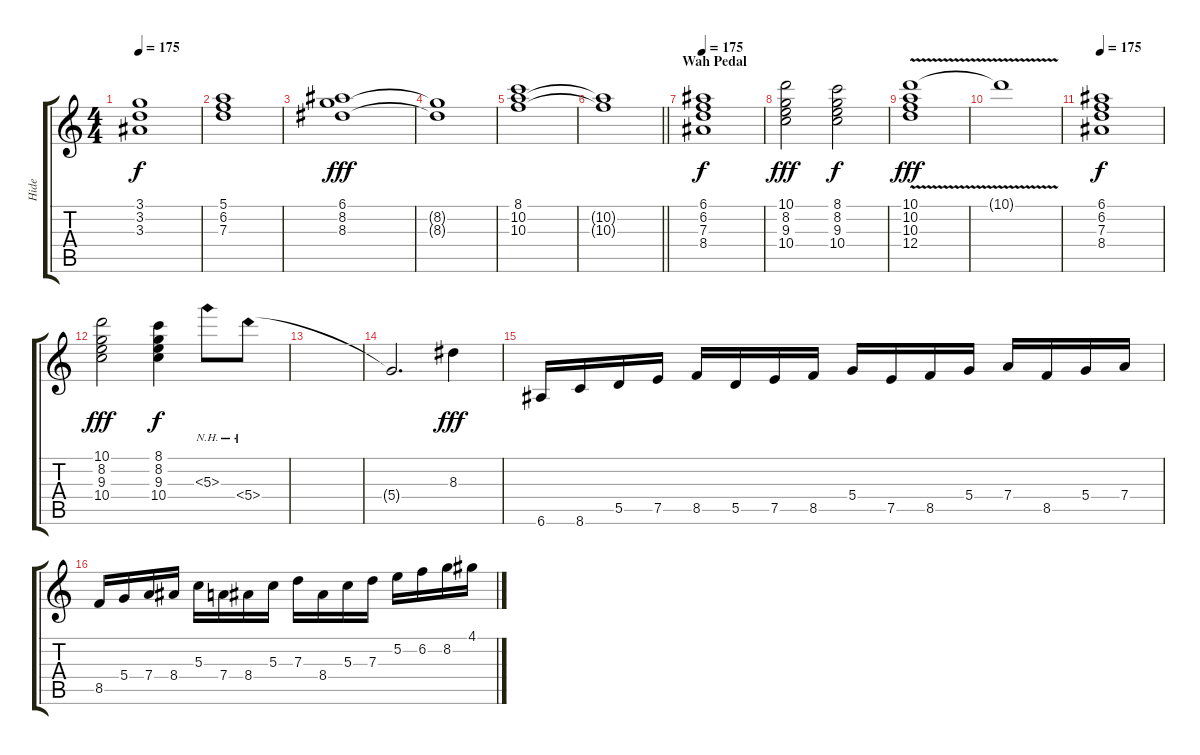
\track ("Hide" "Hide") {instrument distortionguitar}
\staff {score tabs}
\tuning (E4 B3 G3 D3 A2 E2) {hide}
\ts (4 4)
\tempo 175
\clef g2
\ks c
(3.1 3.2 3.3).1{dy f} |
(5.1 6.2 7.3).1 |
(6.1 8.2 8.3).1{dy fff} |
(8.2{t} 8.3{t}).1 |
(8.1 10.2 10.3).1 |
\barLineRight lightlight
(10.2{t} 10.3{t}).1 |
\section ("" "Wah Pedal")
\tempo 175
(6.1 6.2 7.3 8.4).1{dy f volume 16 instrument distortionguitar} |
(10.1 8.2 9.3 10.4).2{dy fff} (8.1 8.2 9.3 10.4).2{dy f} |
(10.1{v} 10.2 10.3 12.4).1{dy fff} |
10.1{t}.1 |
\tempo 175
(6.1 6.2 7.3 8.4).1{dy f} |
(10.1 8.2 9.3 10.4).2{dy fff} (8.1 8.2 9.3 10.4).4{dy f} 5.3{nh}.8 5.4{nh}.8 |
|
5.4{t}.2{d} 8.3.4{dy fff} |
6.6.16 8.6.16 5.5.16 7.5.16 8.5.16 5.5.16 7.5.16 8.5.16 5.4.16 7.5.16 8.5.16 5.4.16 7.4.16 8.5.16 5.4.16 7.4.16 |
8.5.16 5.4.16 7.4.16 8.4.16 5.3.16 7.4.16 8.4.16 5.3.16 7.3.16 8.4.16 5.3.16 7.3.16 5.2.16 6.2.16 8.2.16 4.1{ss}.16
